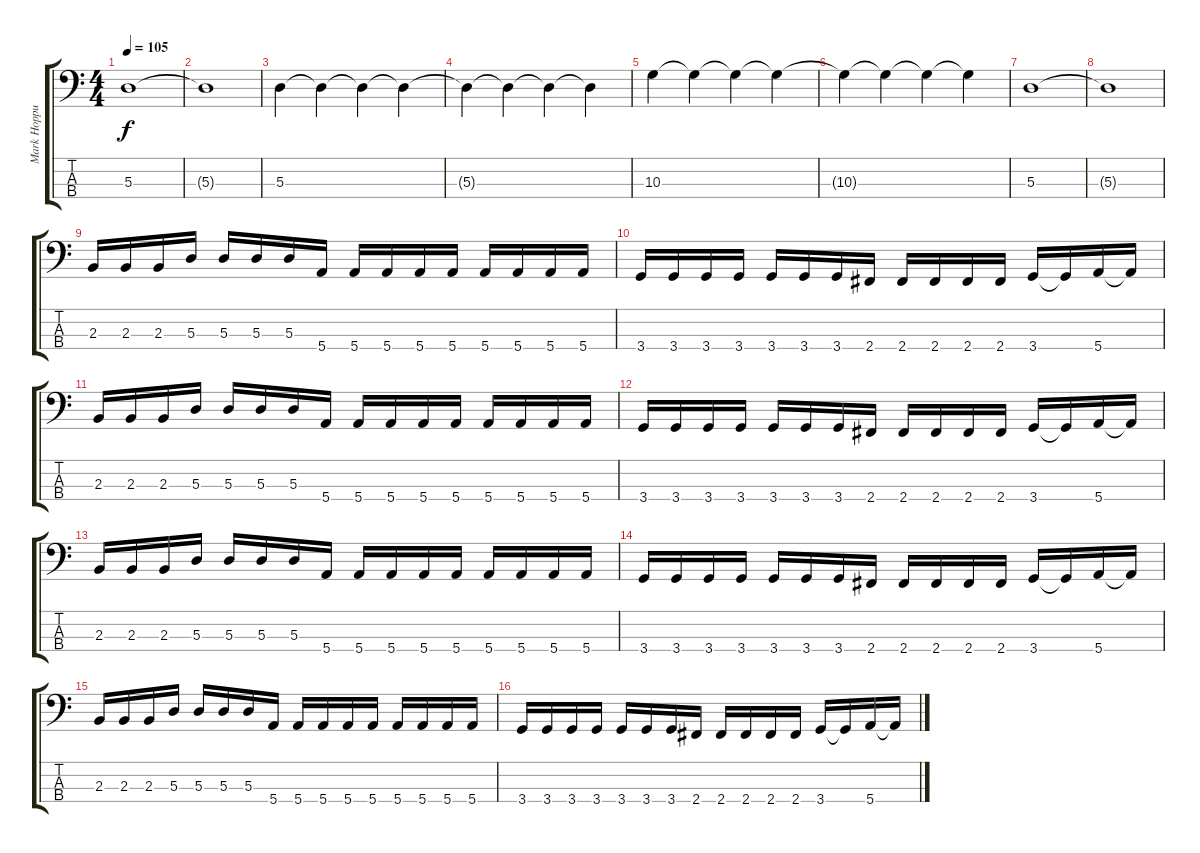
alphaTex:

\track ("Mark Hoppus (Bass)" "Mark Hoppu") {instrument electricbasspick}
\staff {score tabs}
\tuning (G2 D2 A1 E1) {hide}
\ts (4 4)
\tempo 105
\clef f4
\ks c
5.3.1{dy f instrument electricbasspick} |
5.3{t}.1 |
5.3.4 5.3{t}.4 5.3{t}.4 5.3{t}.4 |
5.3{t}.4 5.3{t}.4 5.3{t}.4 5.3{t}.4 |
10.3.4 10.3{t}.4 10.3{t}.4 10.3{t}.4 |
10.3{t}.4 10.3{t}.4 10.3{t}.4 10.3{t}.4 |
5.3.1 |
5.3{t}.1 |
2.3.16 2.3.16 2.3.16 5.3.16 5.3.16 5.3.16 5.3.16 5.4.16 5.4.16 5.4.16 5.4.16 5.4.16 5.4.16 5.4.16 5.4.16 5.4.16 |
3.4.16 3.4.16 3.4.16 3.4.16 3.4.16 3.4.16 3.4.16 2.4.16 2.4.16 2.4.16 2.4.16 2.4.16 3.4.16 3.4{t}.16 5.4.16 5.4{t}.16 |
2.3.16 2.3.16 2.3.16 5.3.16 5.3.16 5.3.16 5.3.16 5.4.16 5.4.16 5.4.16 5.4.16 5.4.16 5.4.16 5.4.16 5.4.16 5.4.16 |
3.4.16 3.4.16 3.4.16 3.4.16 3.4.16 3.4.16 3.4.16 2.4.16 2.4.16 2.4.16 2.4.16 2.4.16 3.4.16 3.4{t}.16 5.4.16 5.4{t}.16 |
2.3.16 2.3.16 2.3.16 5.3.16 5.3.16 5.3.16 5.3.16 5.4.16 5.4.16 5.4.16 5.4.16 5.4.16 5.4.16 5.4.16 5.4.16 5.4.16 |
3.4.16 3.4.16 3.4.16 3.4.16 3.4.16 3.4.16 3.4.16 2.4.16 2.4.16 2.4.16 2.4.16 2.4.16 3.4.16 3.4{t}.16 5.4.16 5.4{t}.16 |
2.3.16 2.3.16 2.3.16 5.3.16 5.3.16 5.3.16 5.3.16 5.4.16 5.4.16 5.4.16 5.4.16 5.4.16 5.4.16 5.4.16 5.4.16 5.4.16 |
3.4.16 3.4.16 3.4.16 3.4.16 3.4.16 3.4.16 3.4.16 2.4.16 2.4.16 2.4.16 2.4.16 2.4.16 3.4.16 3.4{t}.16 5.4.16 5.4{t}.16
